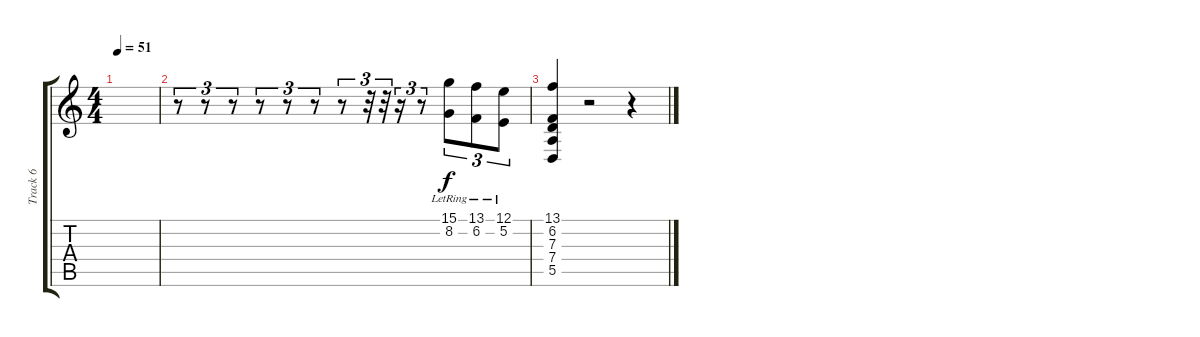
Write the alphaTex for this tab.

\track ("Track 6" "Track 6") {instrument stringensemble2}
\staff {score tabs}
\tuning (E4 B3 G3 D3 A2 E2) {hide}
\ts (4 4)
\tempo 51
\clef g2
\ks c
|
r.8{tu (3 2)} r.8{tu (3 2)} r.8{tu (3 2)} r.8{tu (3 2)} r.8{tu (3 2)} r.8{tu (3 2)} r.8{tu (3 2)} r.32{tu (3 2)} r.32{tu (3 2)} r.16{tu (3 2)} r.8{tu (3 2)} (15.1{lr} 8.2).8{tu (3 2)} (13.1{lr} 6.2).8{tu (3 2)} (12.1{lr} 5.2).8{tu (3 2)} |
(13.1 6.2 7.3 7.4 5.5).4 r.2 r.4
